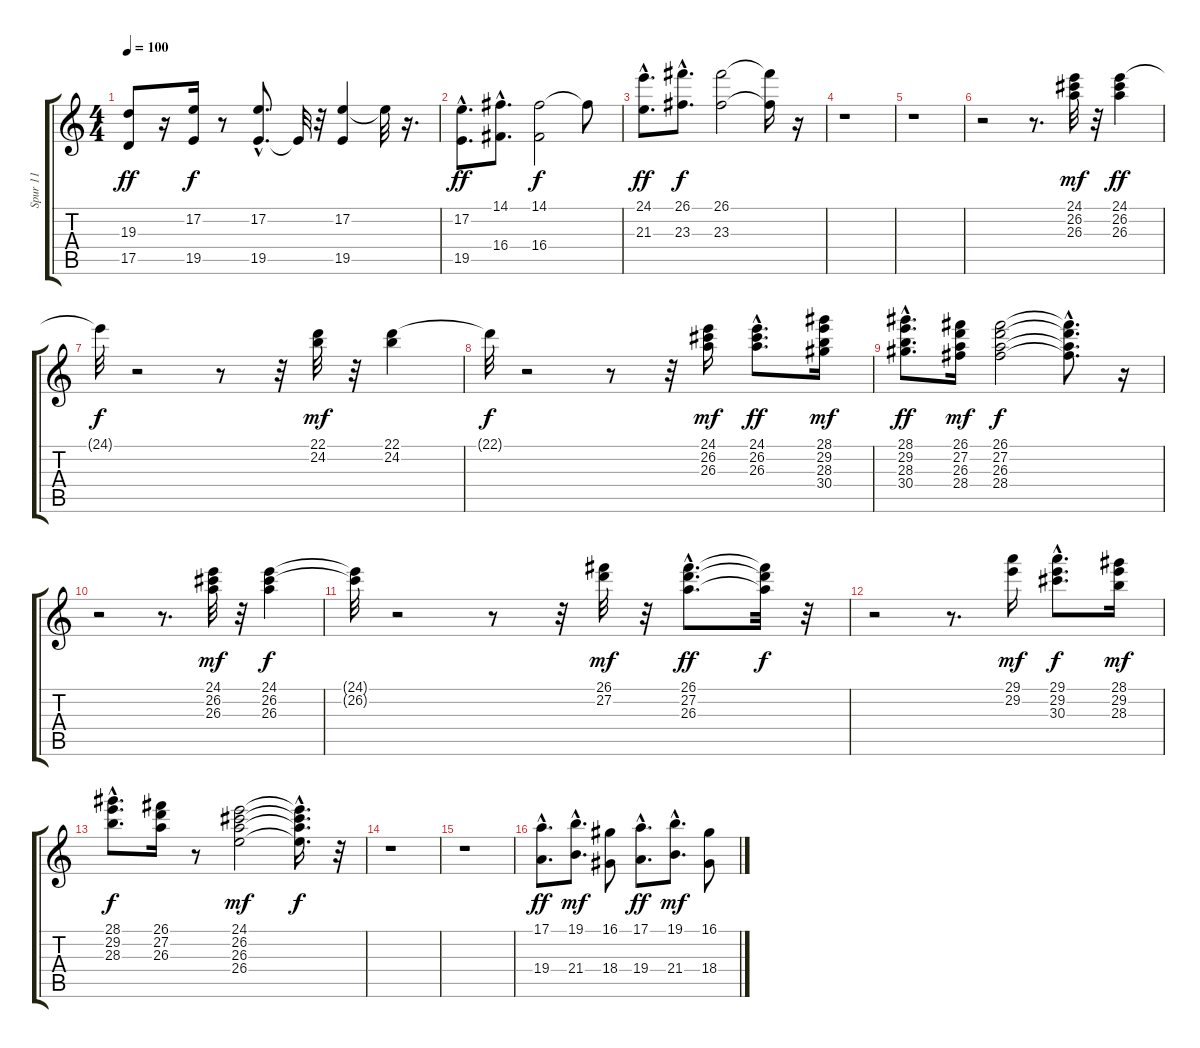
\track ("Spur 11" "Spur 11") {instrument brightacousticpiano}
\staff {score tabs}
\tuning (E4 B3 G3 D3 A2 E2) {hide}
\ts (4 4)
\tempo 100
\clef g2
\ks c
(19.3 17.5).8{dy ff} r.16 (17.2 19.5).16{dy f} r.8 (17.2{hac} 19.5{hac}).8{d} 19.5{t}.32 r.32 (17.2 19.5).4 17.2{t}.32 r.16{d} |
(17.2{hac} 19.5).8{d dy ff} (14.1{hac} 16.4).8{d} (14.1 16.4).2{dy f} 14.1{t}.8 |
(24.1{hac} 21.3{hac}).8{d dy ff} (26.1{hac} 23.3{hac}).8{d dy f} (26.1 23.3).2 (26.1{t} 23.3{t}).16 r.16 |
r.1 |
r.1 |
r.2 r.8{d} (24.1 26.2 26.3).32{dy mf} r.32 (24.1 26.2 26.3).4{dy ff} |
24.1{t}.32{dy f} r.2 r.8 r.32 (22.1 24.2).32{dy mf} r.32 (22.1 24.2).4 |
22.1{t}.32{dy f} r.2 r.8 r.32 (24.1 26.2 26.3).16{dy mf} (24.1{hac} 26.2{hac} 26.3{hac}).8{d dy ff} (28.1 29.2 28.3 30.4).16{dy mf} |
(28.1{hac} 29.2{hac} 28.3{hac} 30.4{hac}).8{d dy ff} (26.1 27.2 26.3 28.4).16{dy mf} (26.1 27.2 26.3 28.4).2{dy f} (26.1{hac t} 27.2{t} 26.3{t} 28.4{t}).8{d} r.16 |
r.2 r.8{d} (24.1 26.2 26.3).32{dy mf} r.32 (24.1 26.2 26.3).4{dy f} |
(24.1{t} 26.2{t}).32 r.2 r.8 r.32 (26.1 27.2).32{dy mf} r.32 (26.1{hac} 27.2{hac} 26.3{hac}).8{d dy ff} (26.1{t} 27.2{t} 26.3{t}).32{dy f} r.32 |
r.2 r.8{d} (29.1 29.2).16{dy mf} (29.1{hac} 29.2{hac} 30.3{hac}).8{d dy f} (28.1 29.2 28.3).16{dy mf} |
(28.1{hac} 29.2{hac} 28.3{hac}).8{d dy f} (26.1 27.2 26.3).16 r.8 (24.1 26.2 26.3 26.4).2{dy mf} (24.1{hac t} 26.2{hac t} 26.3{hac t} 26.4{hac t}).16{d dy f} r.32 |
r.1 |
r.1 |
(17.1{hac} 19.4{hac}).8{d dy ff} (19.1{hac} 21.4).8{d dy mf} (16.1 18.4).8 (17.1{hac} 19.4{hac}).8{d dy ff} (19.1{hac} 21.4{hac}).8{d dy mf} (16.1 18.4).8
